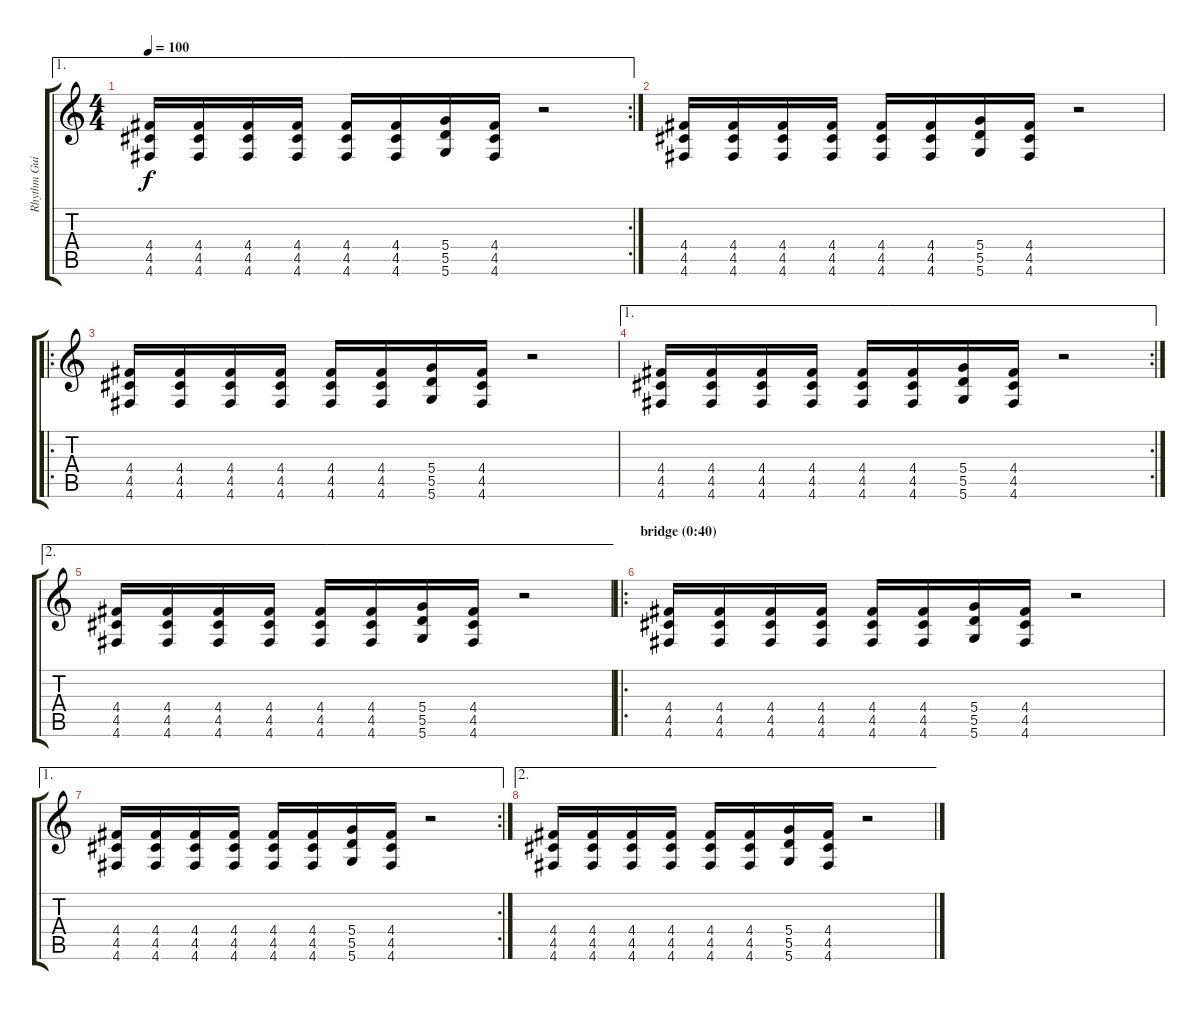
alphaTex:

\track ("Rhythm Guitar (Dave)" "Rhythm Gui") {instrument overdrivenguitar}
\staff {score tabs}
\tuning (E4 B3 G3 D3 A2 D2) {hide}
\ae 1
\rc 2
\ts (4 4)
\tempo 100
\clef g2
\ks c
(4.4 4.5 4.6).16{dy f} (4.4 4.5 4.6).16 (4.4 4.5 4.6).16 (4.4 4.5 4.6).16 (4.4 4.5 4.6).16 (4.4 4.5 4.6).16 (5.4 5.5 5.6).16 (4.4 4.5 4.6).16 r.2 |
(4.4 4.5 4.6).16 (4.4 4.5 4.6).16 (4.4 4.5 4.6).16 (4.4 4.5 4.6).16 (4.4 4.5 4.6).16 (4.4 4.5 4.6).16 (5.4 5.5 5.6).16 (4.4 4.5 4.6).16 r.2 |
\ro
(4.4 4.5 4.6).16 (4.4 4.5 4.6).16 (4.4 4.5 4.6).16 (4.4 4.5 4.6).16 (4.4 4.5 4.6).16 (4.4 4.5 4.6).16 (5.4 5.5 5.6).16 (4.4 4.5 4.6).16 r.2 |
\ae 1
\rc 2
(4.4 4.5 4.6).16 (4.4 4.5 4.6).16 (4.4 4.5 4.6).16 (4.4 4.5 4.6).16 (4.4 4.5 4.6).16 (4.4 4.5 4.6).16 (5.4 5.5 5.6).16 (4.4 4.5 4.6).16 r.2 |
\ae 2
(4.4 4.5 4.6).16 (4.4 4.5 4.6).16 (4.4 4.5 4.6).16 (4.4 4.5 4.6).16 (4.4 4.5 4.6).16 (4.4 4.5 4.6).16 (5.4 5.5 5.6).16 (4.4 4.5 4.6).16 r.2 |
\ro
\section ("" "bridge (0:40)")
(4.4 4.5 4.6).16 (4.4 4.5 4.6).16 (4.4 4.5 4.6).16 (4.4 4.5 4.6).16 (4.4 4.5 4.6).16 (4.4 4.5 4.6).16 (5.4 5.5 5.6).16 (4.4 4.5 4.6).16 r.2 |
\ae 1
\rc 2
(4.4 4.5 4.6).16 (4.4 4.5 4.6).16 (4.4 4.5 4.6).16 (4.4 4.5 4.6).16 (4.4 4.5 4.6).16 (4.4 4.5 4.6).16 (5.4 5.5 5.6).16 (4.4 4.5 4.6).16 r.2 |
\ae 2
(4.4 4.5 4.6).16 (4.4 4.5 4.6).16 (4.4 4.5 4.6).16 (4.4 4.5 4.6).16 (4.4 4.5 4.6).16 (4.4 4.5 4.6).16 (5.4 5.5 5.6).16 (4.4 4.5 4.6).16 r.2
